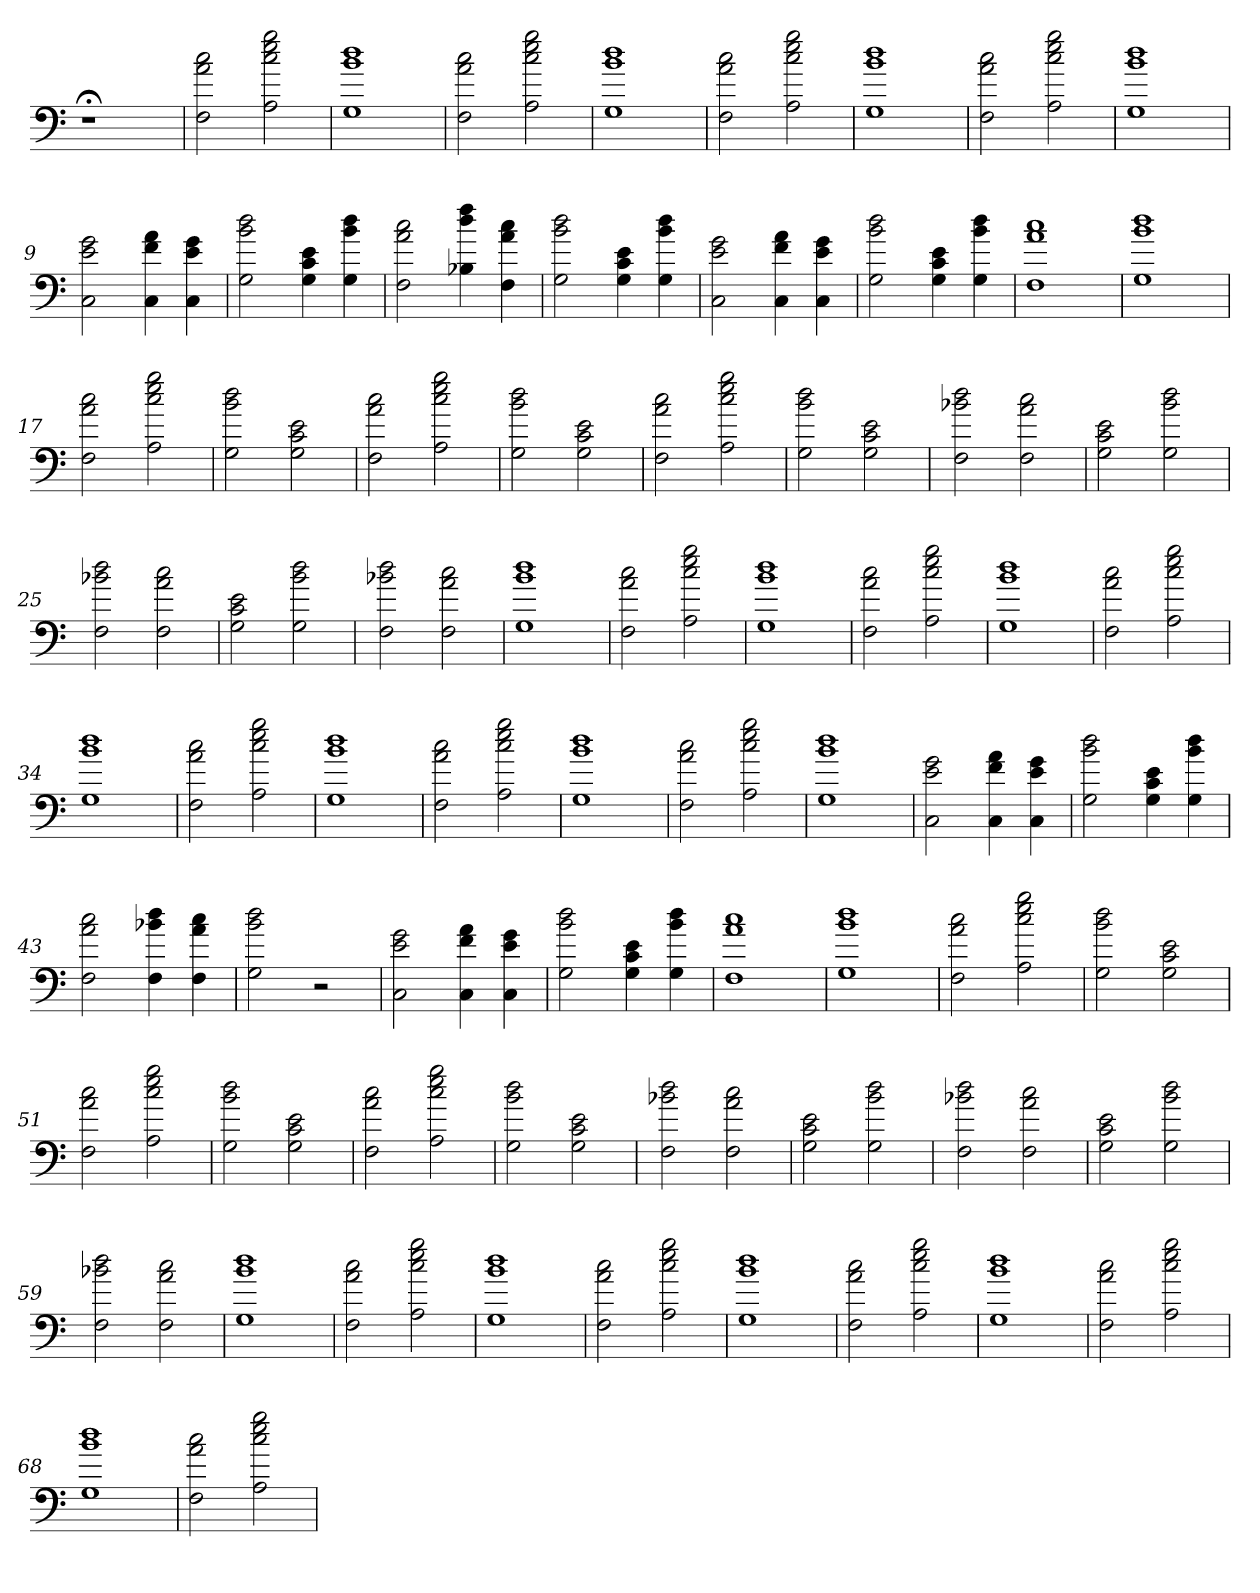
**kern
*part1
*staff1
=
1r;<
=1
2F 2a 2cc
2A 2cc 2ee 2gg
=2
1G 1b 1dd
=3
2F 2a 2cc
2A 2cc 2ee 2gg
=4
1G 1b 1dd
=5
2F 2a 2cc
2A 2cc 2ee 2gg
=6
1G 1b 1dd
=7
2F 2a 2cc
2A 2cc 2ee 2gg
=8
1G 1b 1dd
=9
2C 2e 2g
4C 4f 4a
4C 4e 4g
=10
2G 2b 2dd
4G 4c 4e
4G 4b 4dd
=11
2F 2a 2cc
4B-X 4dd 4ff
4F 4a 4cc
=12
2G 2b 2dd
4G 4c 4e
4G 4b 4dd
=13
2C 2e 2g
4C 4f 4a
4C 4e 4g
=14
2G 2b 2dd
4G 4c 4e
4G 4b 4dd
=15
1F 1a 1cc
=16
1G 1b 1dd
=17
2F 2a 2cc
2A 2cc 2ee 2gg
=18
2G 2b 2dd
2G 2c 2e
=19
2F 2a 2cc
2A 2cc 2ee 2gg
=20
2G 2b 2dd
2G 2c 2e
=21
2F 2a 2cc
2A 2cc 2ee 2gg
=22
2G 2b 2dd
2G 2c 2e
=23
2F 2b-X 2dd
2F 2a 2cc
=24
2G 2c 2e
2G 2b 2dd
=25
2F 2b-X 2dd
2F 2a 2cc
=26
2G 2c 2e
2G 2b 2dd
=27
2F 2b-X 2dd
2F 2a 2cc
=28
1G 1b 1dd
=29
2F 2a 2cc
2A 2cc 2ee 2gg
=30
1G 1b 1dd
=31
2F 2a 2cc
2A 2cc 2ee 2gg
=32
1G 1b 1dd
=33
2F 2a 2cc
2A 2cc 2ee 2gg
=34
1G 1b 1dd
=35
2F 2a 2cc
2A 2cc 2ee 2gg
=36
1G 1b 1dd
=37
2F 2a 2cc
2A 2cc 2ee 2gg
=38
1G 1b 1dd
=39
2F 2a 2cc
2A 2cc 2ee 2gg
=40
1G 1b 1dd
=41
2C 2e 2g
4C 4f 4a
4C 4e 4g
=42
2G 2b 2dd
4G 4c 4e
4G 4b 4dd
=43
2F 2a 2cc
4F 4b-X 4dd
4F 4a 4cc
=44
2G 2b 2dd
2r
=45
2C 2e 2g
4C 4f 4a
4C 4e 4g
=46
2G 2b 2dd
4G 4c 4e
4G 4b 4dd
=47
1F 1a 1cc
=48
1G 1b 1dd
=49
2F 2a 2cc
2A 2cc 2ee 2gg
=50
2G 2b 2dd
2G 2c 2e
=51
2F 2a 2cc
2A 2cc 2ee 2gg
=52
2G 2b 2dd
2G 2c 2e
=53
2F 2a 2cc
2A 2cc 2ee 2gg
=54
2G 2b 2dd
2G 2c 2e
=55
2F 2b-X 2dd
2F 2a 2cc
=56
2G 2c 2e
2G 2b 2dd
=57
2F 2b-X 2dd
2F 2a 2cc
=58
2G 2c 2e
2G 2b 2dd
=59
2F 2b-X 2dd
2F 2a 2cc
=60
1G 1b 1dd
=61
2F 2a 2cc
2A 2cc 2ee 2gg
=62
1G 1b 1dd
=63
2F 2a 2cc
2A 2cc 2ee 2gg
=64
1G 1b 1dd
=65
2F 2a 2cc
2A 2cc 2ee 2gg
=66
1G 1b 1dd
=67
2F 2a 2cc
2A 2cc 2ee 2gg
=68
1G 1b 1dd
=69
2F 2a 2cc
2A 2cc 2ee 2gg
=
*-
